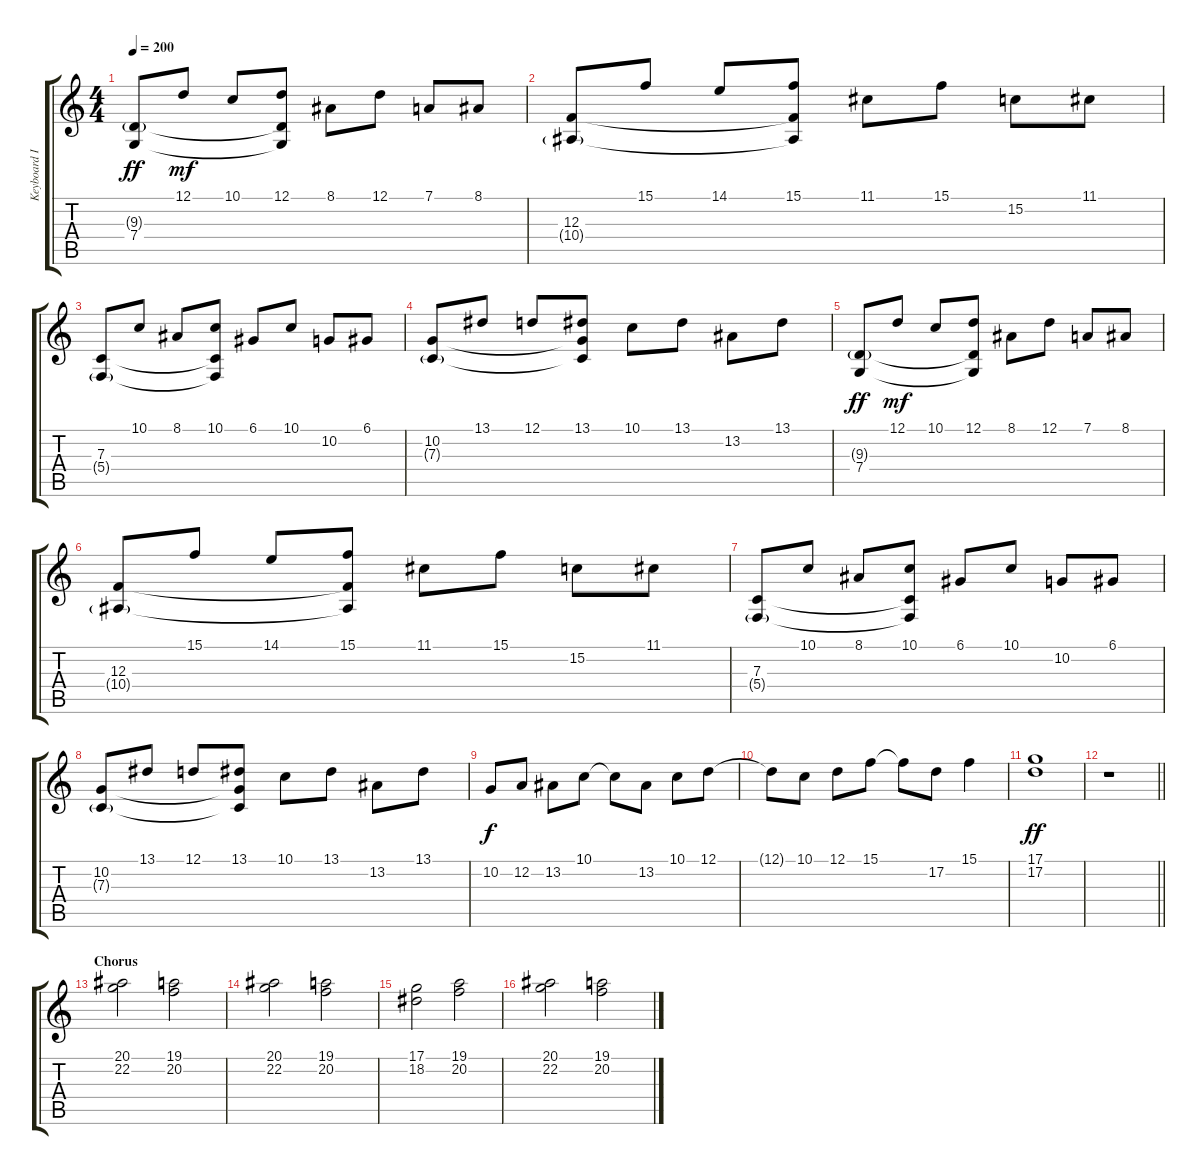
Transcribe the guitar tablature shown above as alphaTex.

\track ("Keyboard I" "Keyboard I") {instrument pad1newage}
\staff {score tabs}
\tuning (D4 A3 F3 C3 G2 D2) {hide}
\ts (4 4)
\tempo 200
\clef g2
\ks c
(9.3{g} 7.4).8{dy ff} 12.1.8{dy mf} 10.1.8 (12.1 9.3{t} 7.4{t}).8 8.1.8 12.1.8 7.1.8 8.1.8 |
(12.3 10.4{g}).8 15.1.8 14.1.8 (15.1 12.3{t} 10.4{t}).8 11.1.8 15.1.8 15.2.8 11.1.8 |
(7.3 5.4{g}).8 10.1.8 8.1.8 (10.1 7.3{t} 5.4{t}).8 6.1.8 10.1.8 10.2.8 6.1.8 |
(10.2 7.3{g}).8 13.1.8 12.1.8 (13.1 10.2{t} 7.3{t}).8 10.1.8 13.1.8 13.2.8 13.1.8 |
(9.3{g} 7.4).8{dy ff} 12.1.8{dy mf} 10.1.8 (12.1 9.3{t} 7.4{t}).8 8.1.8 12.1.8 7.1.8 8.1.8 |
(12.3 10.4{g}).8 15.1.8 14.1.8 (15.1 12.3{t} 10.4{t}).8 11.1.8 15.1.8 15.2.8 11.1.8 |
(7.3 5.4{g}).8 10.1.8 8.1.8 (10.1 7.3{t} 5.4{t}).8 6.1.8 10.1.8 10.2.8 6.1.8 |
(10.2 7.3{g}).8 13.1.8 12.1.8 (13.1 10.2{t} 7.3{t}).8 10.1.8 13.1.8 13.2.8 13.1.8 |
10.2.8{dy f} 12.2.8 13.2.8 10.1.8 10.1{t}.8 13.2.8 10.1.8 12.1.8 |
12.1{t}.8 10.1.8 12.1.8 15.1.8 15.1{t}.8 17.2.8 15.1.4 |
(17.1 17.2).1{dy ff} |
\barLineRight lightlight
r.1 |
\section ("" "Chorus")
(20.1 22.2).2 (19.1 20.2).2 |
(20.1 22.2).2 (19.1 20.2).2 |
(17.1 18.2).2 (19.1 20.2).2 |
(20.1 22.2).2 (19.1 20.2).2
